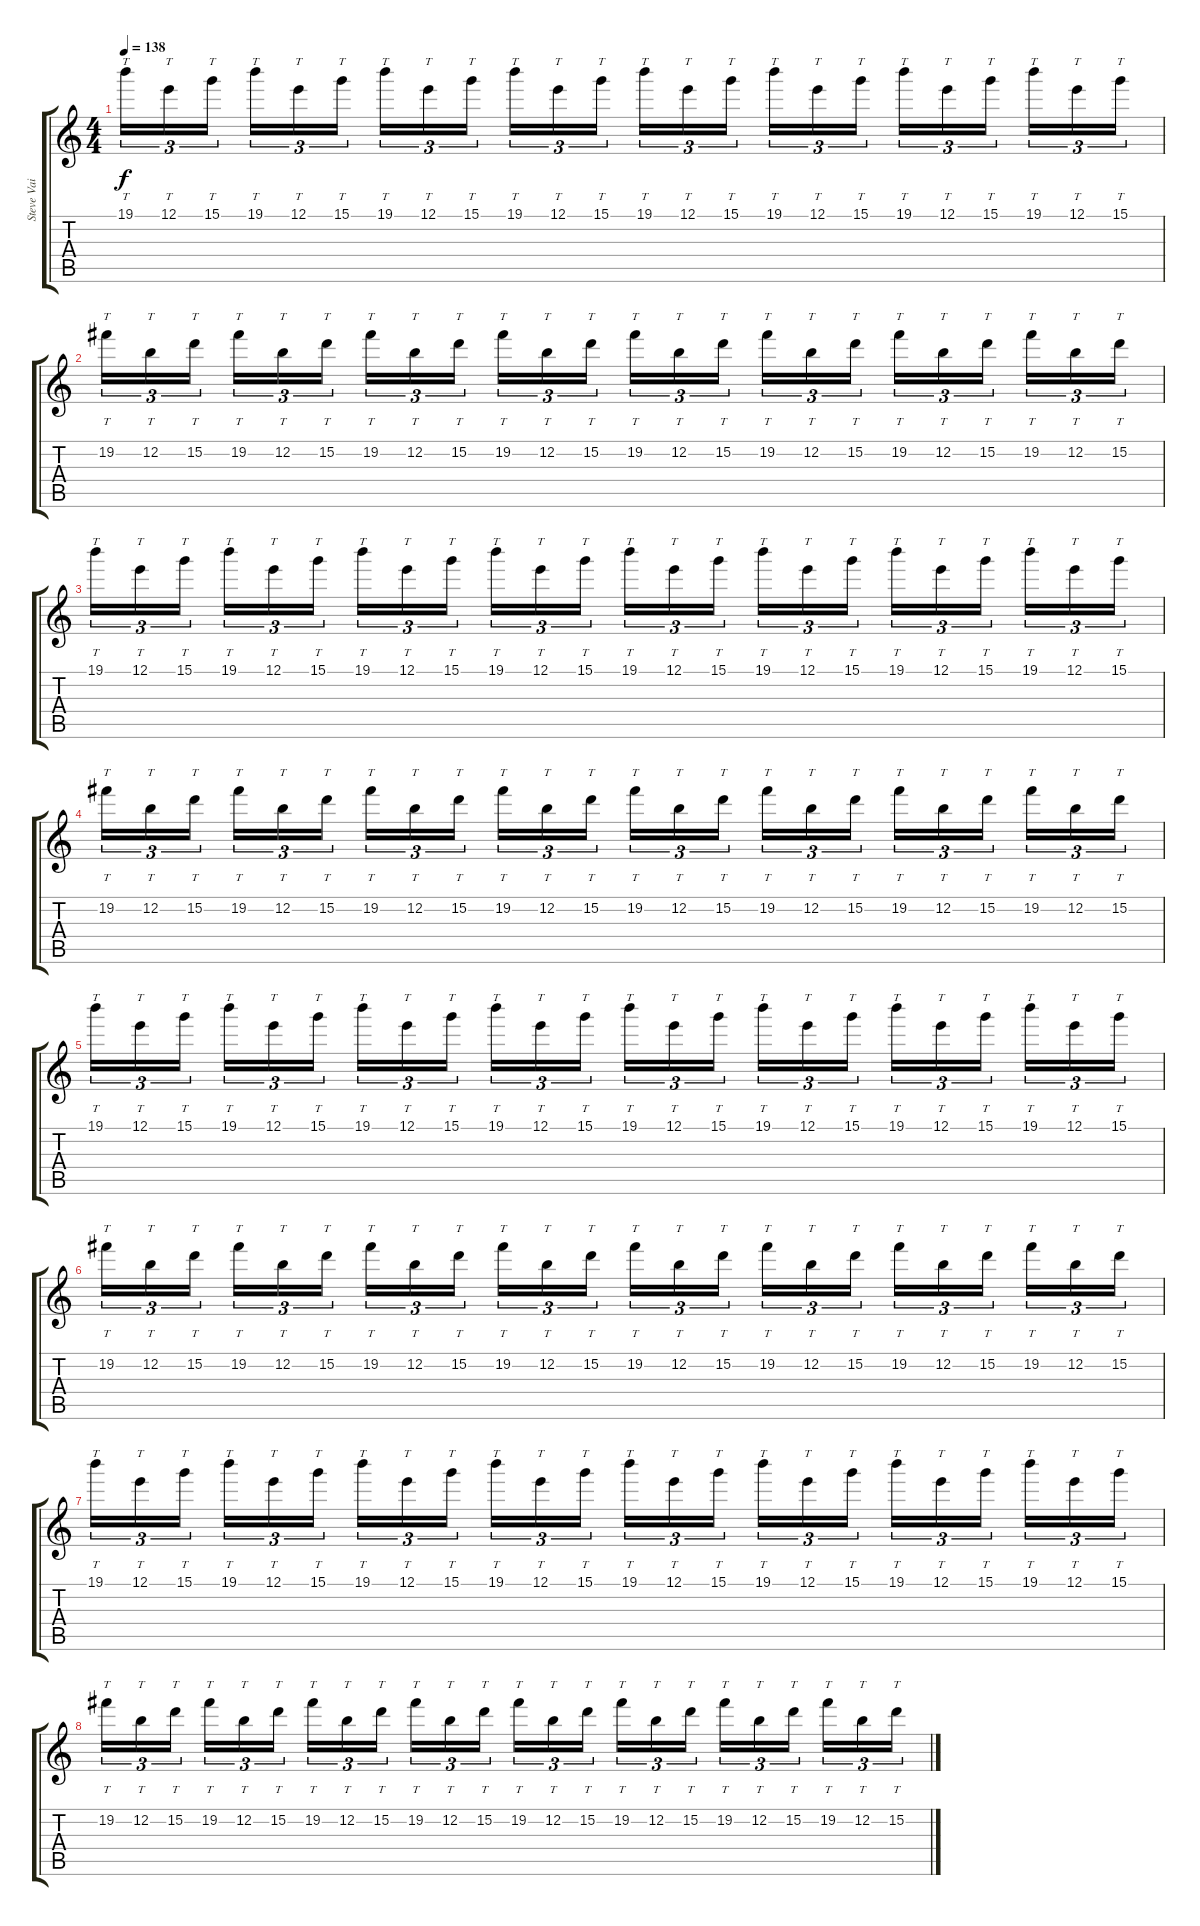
\track ("Steve Vai" "Steve Vai") {instrument distortionguitar}
\staff {score tabs}
\tuning (E4 B3 G3 D3 A2 E2) {hide}
\ts (4 4)
\tempo 138
\clef g2
\ks c
19.1.16{tt tu (3 2) dy f} 12.1.16{tt tu (3 2)} 15.1.16{tt tu (3 2) beam splitsecondary} 19.1.16{tt tu (3 2)} 12.1.16{tt tu (3 2)} 15.1.16{tt tu (3 2)} 19.1.16{tt tu (3 2)} 12.1.16{tt tu (3 2)} 15.1.16{tt tu (3 2) beam splitsecondary} 19.1.16{tt tu (3 2)} 12.1.16{tt tu (3 2)} 15.1.16{tt tu (3 2)} 19.1.16{tt tu (3 2)} 12.1.16{tt tu (3 2)} 15.1.16{tt tu (3 2) beam splitsecondary} 19.1.16{tt tu (3 2)} 12.1.16{tt tu (3 2)} 15.1.16{tt tu (3 2)} 19.1.16{tt tu (3 2)} 12.1.16{tt tu (3 2)} 15.1.16{tt tu (3 2) beam splitsecondary} 19.1.16{tt tu (3 2)} 12.1.16{tt tu (3 2)} 15.1.16{tt tu (3 2)} |
19.2.16{tt tu (3 2)} 12.2.16{tt tu (3 2)} 15.2.16{tt tu (3 2) beam splitsecondary} 19.2.16{tt tu (3 2)} 12.2.16{tt tu (3 2)} 15.2.16{tt tu (3 2)} 19.2.16{tt tu (3 2)} 12.2.16{tt tu (3 2)} 15.2.16{tt tu (3 2) beam splitsecondary} 19.2.16{tt tu (3 2)} 12.2.16{tt tu (3 2)} 15.2.16{tt tu (3 2)} 19.2.16{tt tu (3 2)} 12.2.16{tt tu (3 2)} 15.2.16{tt tu (3 2) beam splitsecondary} 19.2.16{tt tu (3 2)} 12.2.16{tt tu (3 2)} 15.2.16{tt tu (3 2)} 19.2.16{tt tu (3 2)} 12.2.16{tt tu (3 2)} 15.2.16{tt tu (3 2) beam splitsecondary} 19.2.16{tt tu (3 2)} 12.2.16{tt tu (3 2)} 15.2.16{tt tu (3 2)} |
19.1.16{tt tu (3 2)} 12.1.16{tt tu (3 2)} 15.1.16{tt tu (3 2) beam splitsecondary} 19.1.16{tt tu (3 2)} 12.1.16{tt tu (3 2)} 15.1.16{tt tu (3 2)} 19.1.16{tt tu (3 2)} 12.1.16{tt tu (3 2)} 15.1.16{tt tu (3 2) beam splitsecondary} 19.1.16{tt tu (3 2)} 12.1.16{tt tu (3 2)} 15.1.16{tt tu (3 2)} 19.1.16{tt tu (3 2)} 12.1.16{tt tu (3 2)} 15.1.16{tt tu (3 2) beam splitsecondary} 19.1.16{tt tu (3 2)} 12.1.16{tt tu (3 2)} 15.1.16{tt tu (3 2)} 19.1.16{tt tu (3 2)} 12.1.16{tt tu (3 2)} 15.1.16{tt tu (3 2) beam splitsecondary} 19.1.16{tt tu (3 2)} 12.1.16{tt tu (3 2)} 15.1.16{tt tu (3 2)} |
19.2.16{tt tu (3 2)} 12.2.16{tt tu (3 2)} 15.2.16{tt tu (3 2) beam splitsecondary} 19.2.16{tt tu (3 2)} 12.2.16{tt tu (3 2)} 15.2.16{tt tu (3 2)} 19.2.16{tt tu (3 2)} 12.2.16{tt tu (3 2)} 15.2.16{tt tu (3 2) beam splitsecondary} 19.2.16{tt tu (3 2)} 12.2.16{tt tu (3 2)} 15.2.16{tt tu (3 2)} 19.2.16{tt tu (3 2)} 12.2.16{tt tu (3 2)} 15.2.16{tt tu (3 2) beam splitsecondary} 19.2.16{tt tu (3 2)} 12.2.16{tt tu (3 2)} 15.2.16{tt tu (3 2)} 19.2.16{tt tu (3 2)} 12.2.16{tt tu (3 2)} 15.2.16{tt tu (3 2) beam splitsecondary} 19.2.16{tt tu (3 2)} 12.2.16{tt tu (3 2)} 15.2.16{tt tu (3 2)} |
19.1.16{tt tu (3 2) volume 4} 12.1.16{tt tu (3 2)} 15.1.16{tt tu (3 2) beam splitsecondary} 19.1.16{tt tu (3 2)} 12.1.16{tt tu (3 2)} 15.1.16{tt tu (3 2)} 19.1.16{tt tu (3 2)} 12.1.16{tt tu (3 2)} 15.1.16{tt tu (3 2) beam splitsecondary} 19.1.16{tt tu (3 2)} 12.1.16{tt tu (3 2)} 15.1.16{tt tu (3 2)} 19.1.16{tt tu (3 2)} 12.1.16{tt tu (3 2)} 15.1.16{tt tu (3 2) beam splitsecondary} 19.1.16{tt tu (3 2)} 12.1.16{tt tu (3 2)} 15.1.16{tt tu (3 2)} 19.1.16{tt tu (3 2)} 12.1.16{tt tu (3 2)} 15.1.16{tt tu (3 2) beam splitsecondary} 19.1.16{tt tu (3 2)} 12.1.16{tt tu (3 2)} 15.1.16{tt tu (3 2)} |
19.2.16{tt tu (3 2) volume 3} 12.2.16{tt tu (3 2)} 15.2.16{tt tu (3 2) beam splitsecondary} 19.2.16{tt tu (3 2)} 12.2.16{tt tu (3 2)} 15.2.16{tt tu (3 2)} 19.2.16{tt tu (3 2)} 12.2.16{tt tu (3 2)} 15.2.16{tt tu (3 2) beam splitsecondary} 19.2.16{tt tu (3 2)} 12.2.16{tt tu (3 2)} 15.2.16{tt tu (3 2)} 19.2.16{tt tu (3 2)} 12.2.16{tt tu (3 2)} 15.2.16{tt tu (3 2) beam splitsecondary} 19.2.16{tt tu (3 2)} 12.2.16{tt tu (3 2)} 15.2.16{tt tu (3 2)} 19.2.16{tt tu (3 2)} 12.2.16{tt tu (3 2)} 15.2.16{tt tu (3 2) beam splitsecondary} 19.2.16{tt tu (3 2)} 12.2.16{tt tu (3 2)} 15.2.16{tt tu (3 2)} |
19.1.16{tt tu (3 2) volume 2} 12.1.16{tt tu (3 2)} 15.1.16{tt tu (3 2) beam splitsecondary} 19.1.16{tt tu (3 2)} 12.1.16{tt tu (3 2)} 15.1.16{tt tu (3 2)} 19.1.16{tt tu (3 2)} 12.1.16{tt tu (3 2)} 15.1.16{tt tu (3 2) beam splitsecondary} 19.1.16{tt tu (3 2)} 12.1.16{tt tu (3 2)} 15.1.16{tt tu (3 2)} 19.1.16{tt tu (3 2)} 12.1.16{tt tu (3 2)} 15.1.16{tt tu (3 2) beam splitsecondary} 19.1.16{tt tu (3 2)} 12.1.16{tt tu (3 2)} 15.1.16{tt tu (3 2)} 19.1.16{tt tu (3 2)} 12.1.16{tt tu (3 2)} 15.1.16{tt tu (3 2) beam splitsecondary} 19.1.16{tt tu (3 2)} 12.1.16{tt tu (3 2)} 15.1.16{tt tu (3 2)} |
19.2.16{tt tu (3 2) volume 1} 12.2.16{tt tu (3 2)} 15.2.16{tt tu (3 2) beam splitsecondary} 19.2.16{tt tu (3 2)} 12.2.16{tt tu (3 2)} 15.2.16{tt tu (3 2)} 19.2.16{tt tu (3 2)} 12.2.16{tt tu (3 2)} 15.2.16{tt tu (3 2) beam splitsecondary} 19.2.16{tt tu (3 2)} 12.2.16{tt tu (3 2)} 15.2.16{tt tu (3 2)} 19.2.16{tt tu (3 2)} 12.2.16{tt tu (3 2)} 15.2.16{tt tu (3 2) beam splitsecondary} 19.2.16{tt tu (3 2)} 12.2.16{tt tu (3 2)} 15.2.16{tt tu (3 2)} 19.2.16{tt tu (3 2)} 12.2.16{tt tu (3 2)} 15.2.16{tt tu (3 2) beam splitsecondary} 19.2.16{tt tu (3 2)} 12.2.16{tt tu (3 2)} 15.2.16{tt tu (3 2)}
